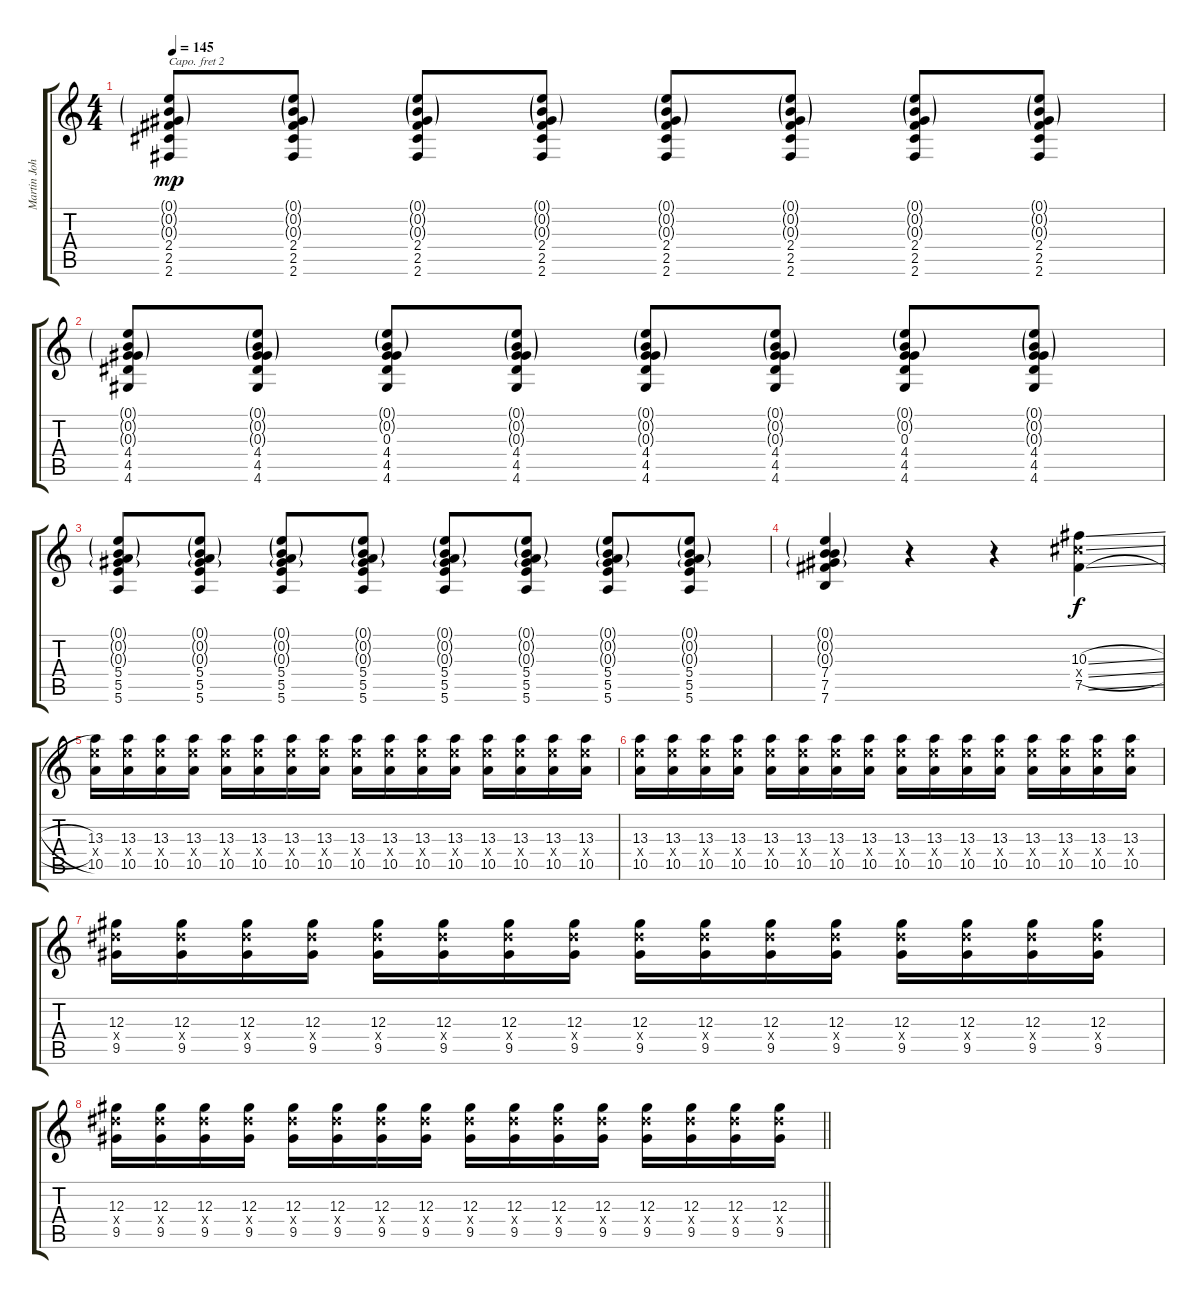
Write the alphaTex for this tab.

\track ("Martin Johnson (Rhythm Guitar)" "Martin Joh") {instrument overdrivenguitar}
\staff {score tabs}
\capo 2
\tuning (D4 A3 Gb3 D3 A2 D2) {hide}
\ts (4 4)
\tempo 145
\clef g2
\ks c
(0.1{g} 0.2{g} 0.3{g} 2.4 2.5 2.6).8{dy mp} (0.1{g} 0.2{g} 0.3{g} 2.4 2.5 2.6).8 (0.1{g} 0.2{g} 0.3{g} 2.4 2.5 2.6).8 (0.1{g} 0.2{g} 0.3{g} 2.4 2.5 2.6).8 (0.1{g} 0.2{g} 0.3{g} 2.4 2.5 2.6).8 (0.1{g} 0.2{g} 0.3{g} 2.4 2.5 2.6).8 (0.1{g} 0.2{g} 0.3{g} 2.4 2.5 2.6).8 (0.1{g} 0.2{g} 0.3{g} 2.4 2.5 2.6).8 |
(0.1{g} 0.2{g} 0.3{g} 4.4 4.5 4.6).8 (0.1{g} 0.2{g} 0.3{g} 4.4 4.5 4.6).8 (0.1{g} 0.2{g} 0.3 4.4 4.5 4.6).8 (0.1{g} 0.2{g} 0.3{g} 4.4 4.5 4.6).8 (0.1{g} 0.2{g} 0.3{g} 4.4 4.5 4.6).8 (0.1{g} 0.2{g} 0.3{g} 4.4 4.5 4.6).8 (0.1{g} 0.2{g} 0.3 4.4 4.5 4.6).8 (0.1{g} 0.2{g} 0.3{g} 4.4 4.5 4.6).8 |
(0.1{g} 0.2{g} 0.3{g} 5.4 5.5 5.6).8 (0.1{g} 0.2{g} 0.3{g} 5.4 5.5 5.6).8 (0.1{g} 0.2{g} 0.3{g} 5.4 5.5 5.6).8 (0.1{g} 0.2{g} 0.3{g} 5.4 5.5 5.6).8 (0.1{g} 0.2{g} 0.3{g} 5.4 5.5 5.6).8 (0.1{g} 0.2{g} 0.3{g} 5.4 5.5 5.6).8 (0.1{g} 0.2{g} 0.3{g} 5.4 5.5 5.6).8 (0.1{g} 0.2{g} 0.3{g} 5.4 5.5 5.6).8 |
(0.1{g} 0.2{g} 0.3{g} 7.4 7.5 7.6).4 r.4 r.4 (10.3{sl} 9.4{sl x} 7.5{sl}).4{dy f instrument distortionguitar} |
(13.3 12.4{x} 10.5).16 (13.3 12.4{x} 10.5).16 (13.3 12.4{x} 10.5).16 (13.3 12.4{x} 10.5).16 (13.3 12.4{x} 10.5).16 (13.3 12.4{x} 10.5).16 (13.3 12.4{x} 10.5).16 (13.3 12.4{x} 10.5).16 (13.3 12.4{x} 10.5).16 (13.3 12.4{x} 10.5).16 (13.3 12.4{x} 10.5).16 (13.3 12.4{x} 10.5).16 (13.3 12.4{x} 10.5).16 (13.3 12.4{x} 10.5).16 (13.3 12.4{x} 10.5).16 (13.3 12.4{x} 10.5).16 |
(13.3 12.4{x} 10.5).16 (13.3 12.4{x} 10.5).16 (13.3 12.4{x} 10.5).16 (13.3 12.4{x} 10.5).16 (13.3 12.4{x} 10.5).16 (13.3 12.4{x} 10.5).16 (13.3 12.4{x} 10.5).16 (13.3 12.4{x} 10.5).16 (13.3 12.4{x} 10.5).16 (13.3 12.4{x} 10.5).16 (13.3 12.4{x} 10.5).16 (13.3 12.4{x} 10.5).16 (13.3 12.4{x} 10.5).16 (13.3 12.4{x} 10.5).16 (13.3 12.4{x} 10.5).16 (13.3 12.4{x} 10.5).16 |
(12.3 11.4{x} 9.5).16 (12.3 11.4{x} 9.5).16 (12.3 11.4{x} 9.5).16 (12.3 11.4{x} 9.5).16 (12.3 11.4{x} 9.5).16 (12.3 11.4{x} 9.5).16 (12.3 11.4{x} 9.5).16 (12.3 11.4{x} 9.5).16 (12.3 11.4{x} 9.5).16 (12.3 11.4{x} 9.5).16 (12.3 11.4{x} 9.5).16 (12.3 11.4{x} 9.5).16 (12.3 11.4{x} 9.5).16 (12.3 11.4{x} 9.5).16 (12.3 11.4{x} 9.5).16 (12.3 11.4{x} 9.5).16 |
\barLineRight lightlight
(12.3 11.4{x} 9.5).16 (12.3 11.4{x} 9.5).16 (12.3 11.4{x} 9.5).16 (12.3 11.4{x} 9.5).16 (12.3 11.4{x} 9.5).16 (12.3 11.4{x} 9.5).16 (12.3 11.4{x} 9.5).16 (12.3 11.4{x} 9.5).16 (12.3 11.4{x} 9.5).16 (12.3 11.4{x} 9.5).16 (12.3 11.4{x} 9.5).16 (12.3 11.4{x} 9.5).16 (12.3 11.4{x} 9.5).16 (12.3 11.4{x} 9.5).16 (12.3 11.4{x} 9.5).16 (12.3 11.4{x} 9.5).16
